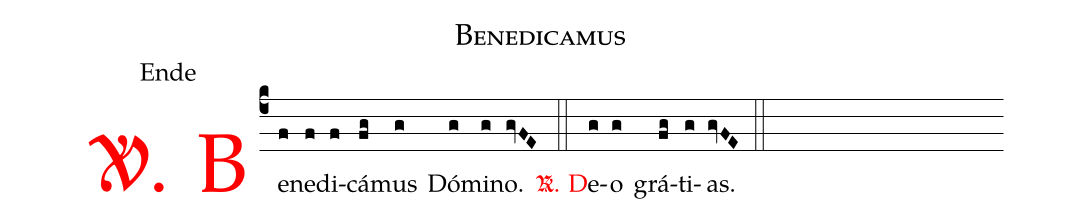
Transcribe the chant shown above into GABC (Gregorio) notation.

name: Benedicamus;
office-part: Ende;
%%
.(c4) <v>\textcolor{red}{\gothVbar. B}</v>e(f)ne(f)di(f)cá(fg)mus(g)
Dó(g)mi(g)no.(gvFE) (::) <v>\textcolor{red}{\gothRbar. D}</v>e(g)o(g)
grá(fg)ti(g)as.(gvFE) (::)
